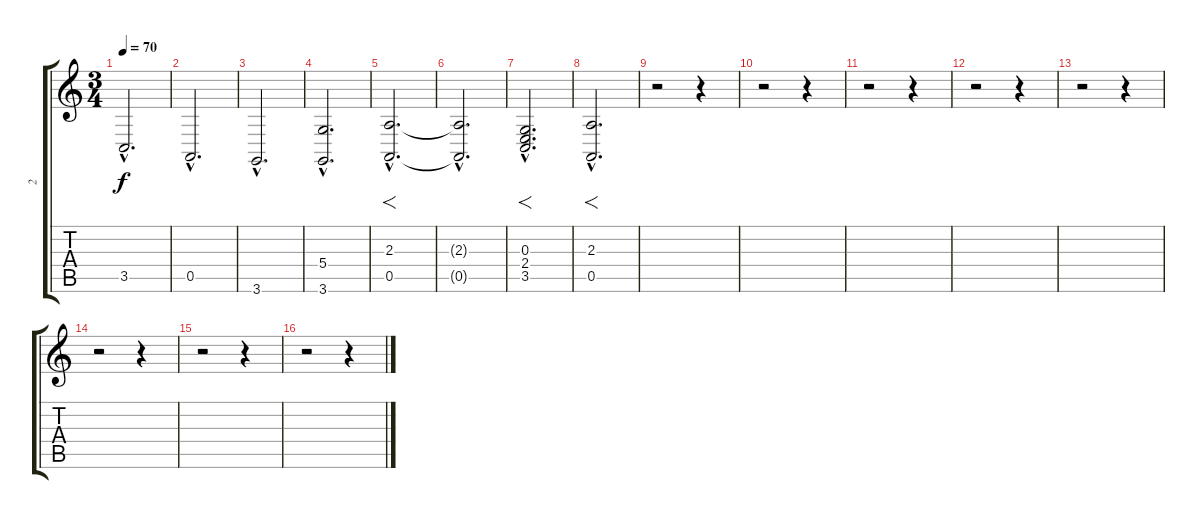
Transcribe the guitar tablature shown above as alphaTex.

\track ("2" "2") {instrument pad5bowed}
\staff {score tabs}
\tuning (E4 B3 G3 D3 A2 E2) {hide}
\ts (3 4)
\tempo 70
\clef g2
\ks c
3.5{hac}.2{d dy f} |
0.5{hac}.2{d} |
3.6{hac}.2{d} |
(5.4{hac} 3.6{hac}).2{d} |
(2.3{hac} 0.5{hac}).2{f d} |
(2.3{hac t} 0.5{hac t}).2{d} |
(0.3{hac} 2.4{hac} 3.5{hac}).2{f d} |
(2.3{hac} 0.5{hac}).2{f d} |
r.2 r.4 |
r.2 r.4 |
r.2 r.4 |
r.2 r.4 |
r.2 r.4 |
r.2 r.4 |
r.2 r.4 |
r.2 r.4
